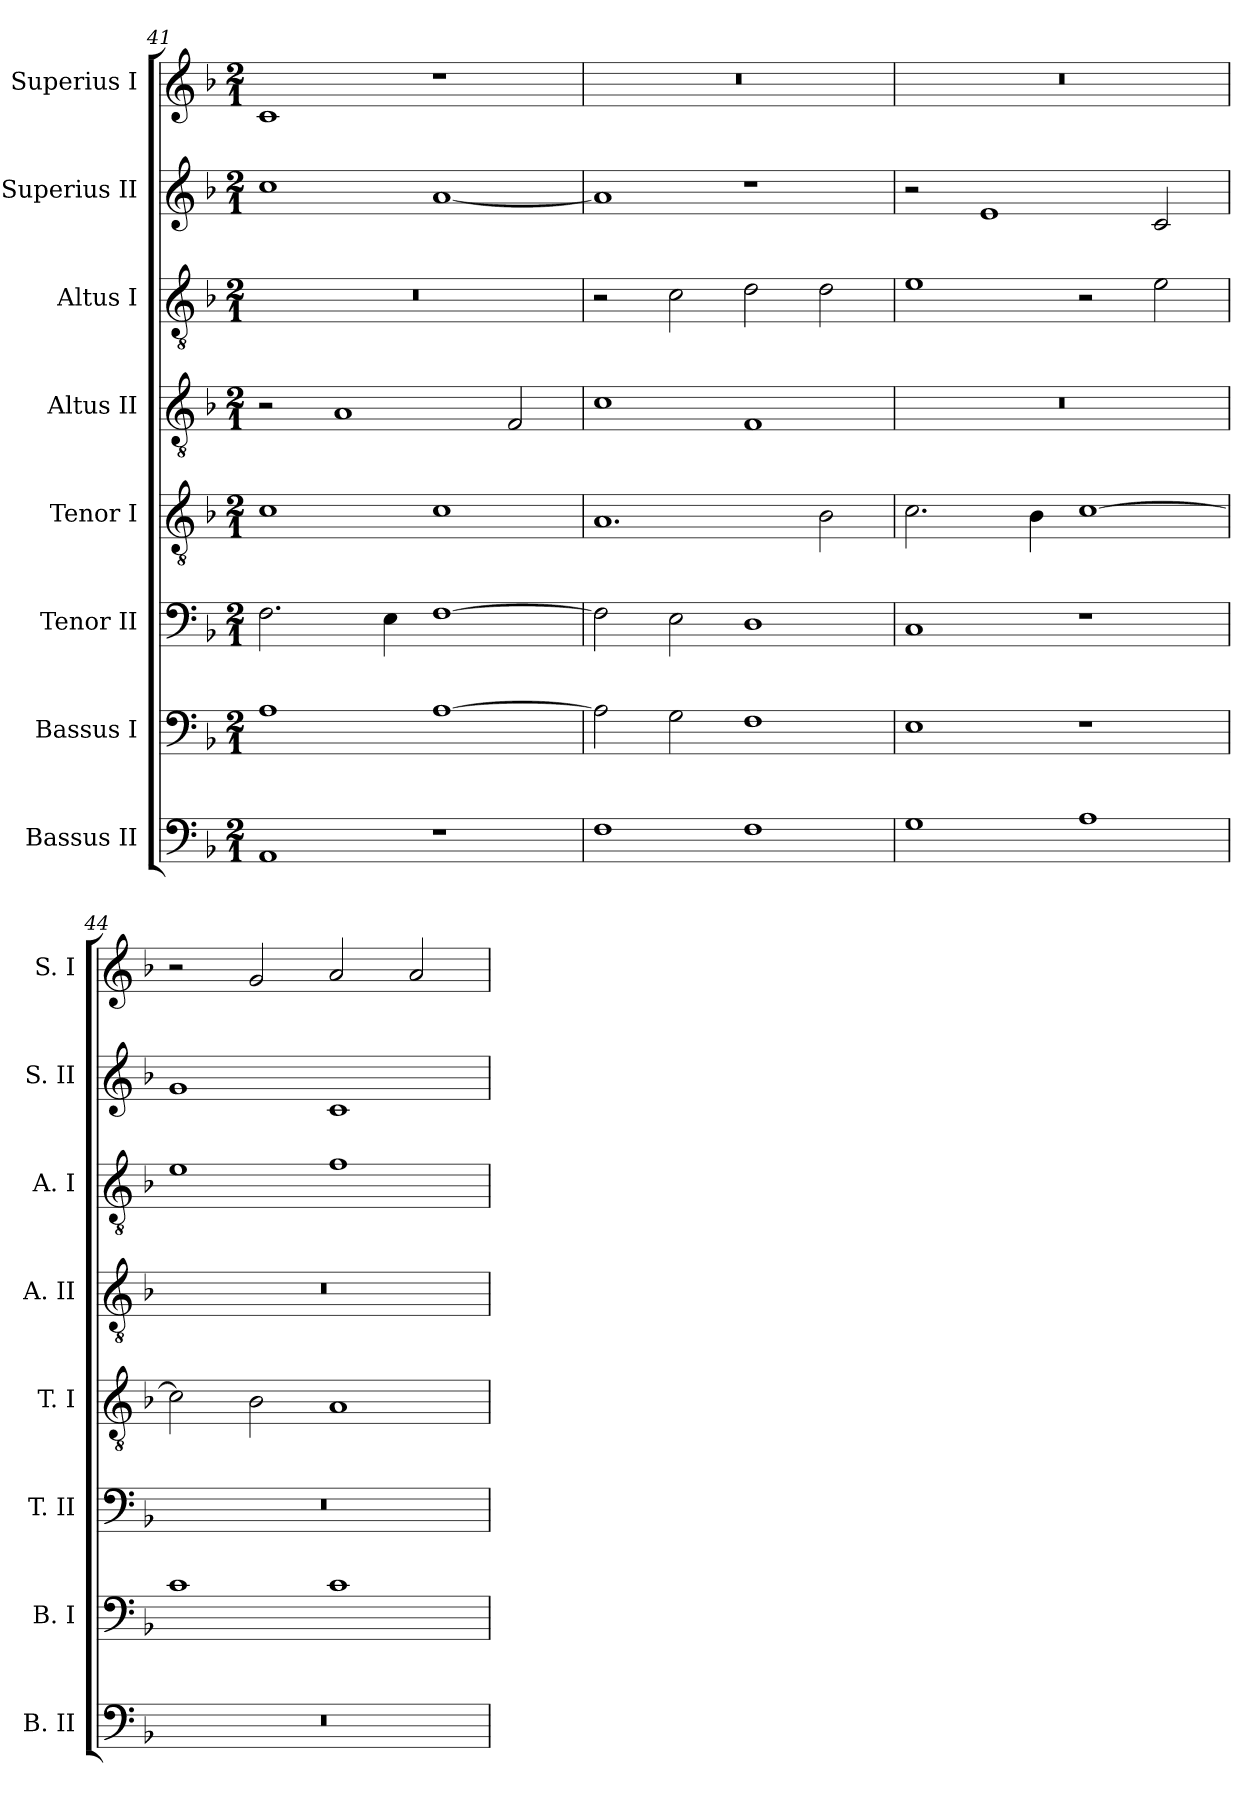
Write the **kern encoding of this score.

**kern	**kern	**kern	**kern	**kern	**kern	**kern	**kern
*part8	*part7	*part6	*part5	*part4	*part3	*part2	*part1
*staff8	*staff7	*staff6	*staff5	*staff4	*staff3	*staff2	*staff1
*I"Bassus II	*I"Bassus I	*I"Tenor II	*I"Tenor I	*I"Altus II	*I"Altus I	*I"Superius II	*I"Superius I
*I'B. II	*I'B. I	*I'T. II	*I'T. I	*I'A. II	*I'A. I	*I'S. II	*I'S. I
*clefF4	*clefF4	*clefF4	*clefGv2	*clefGv2	*clefGv2	*clefG2	*clefG2
*k[b-]	*k[b-]	*k[b-]	*k[b-]	*k[b-]	*k[b-]	*k[b-]	*k[b-]
*F:	*F:	*F:	*F:	*F:	*F:	*F:	*F:
*M2/1	*M2/1	*M2/1	*M2/1	*M2/1	*M2/1	*M2/1	*M2/1
=41	=41	=41	=41	=41	=41	=41	=41
1AA	1A	2.F	1c	2r	0r	1cc	1c
.	.	.	.	1A	.	.	.
.	.	4E	.	.	.	.	.
1r	[1A	[1F	1c	.	.	[1a	1r
.	.	.	.	2F	.	.	.
=42	=42	=42	=42	=42	=42	=42	=42
1F	2A]	2F]	1.A	1c	2r	1a]	0r
.	2G	2E	.	.	2c	.	.
1F	1F	1D	.	1F	2d	1r	.
.	.	.	2B-	.	2d	.	.
=43	=43	=43	=43	=43	=43	=43	=43
1G	1E	1C	2.c	0r	1e	2r	0r
.	.	.	.	.	.	1e	.
.	.	.	4B-	.	.	.	.
1A	1r	1r	[1c	.	2r	.	.
.	.	.	.	.	2e	2c	.
=44	=44	=44	=44	=44	=44	=44	=44
0r	1c	0r	2c]	0r	1e	1g	2r
.	.	.	2B-	.	.	.	2g
.	1c	.	1A	.	1f	1c	2a
.	.	.	.	.	.	.	2a
=	=	=	=	=	=	=	=
*-	*-	*-	*-	*-	*-	*-	*-
